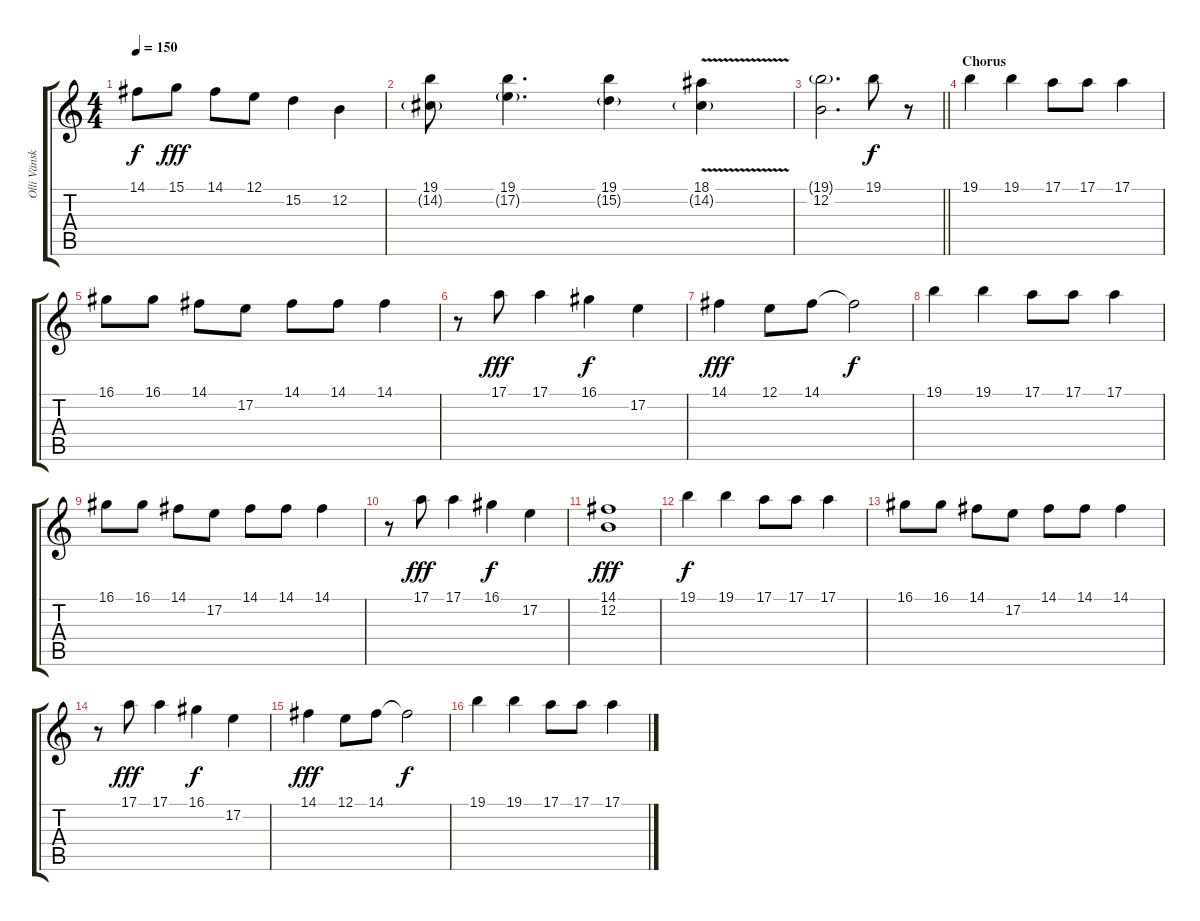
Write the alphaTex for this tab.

\track ("Olli Vänskä" "Olli Vänsk") {instrument violin}
\staff {score tabs}
\tuning (E4 B3 G3 D3 A2 E2) {hide}
\ts (4 4)
\tempo 150
\clef g2
\ks c
14.1.8{dy f} 15.1.8{dy fff} 14.1.8 12.1.8 15.2.4 12.2.4 |
(19.1 14.2{g}).8 (19.1 17.2{g}).4{d} (19.1 15.2{g}).4 (18.1{v} 14.2{g}).4 |
\barLineRight lightlight
(19.1{g} 12.2).2{d} 19.1.8{dy f} r.8 |
\section ("" "Chorus")
19.1.4 19.1.4 17.1.8 17.1.8 17.1.4 |
16.1.8 16.1.8 14.1.8 17.2.8 14.1.8 14.1.8 14.1.4 |
r.8 17.1.8{dy fff} 17.1.4 16.1.4{dy f} 17.2.4 |
14.1.4{dy fff} 12.1.8 14.1.8 14.1{t}.2{dy f} |
19.1.4 19.1.4 17.1.8 17.1.8 17.1.4 |
16.1.8 16.1.8 14.1.8 17.2.8 14.1.8 14.1.8 14.1.4 |
r.8 17.1.8{dy fff} 17.1.4 16.1.4{dy f} 17.2.4 |
(14.1 12.2).1{dy fff} |
19.1.4{dy f} 19.1.4 17.1.8 17.1.8 17.1.4 |
16.1.8 16.1.8 14.1.8 17.2.8 14.1.8 14.1.8 14.1.4 |
r.8 17.1.8{dy fff} 17.1.4 16.1.4{dy f} 17.2.4 |
14.1.4{dy fff} 12.1.8 14.1.8 14.1{t}.2{dy f} |
19.1.4 19.1.4 17.1.8 17.1.8 17.1.4
